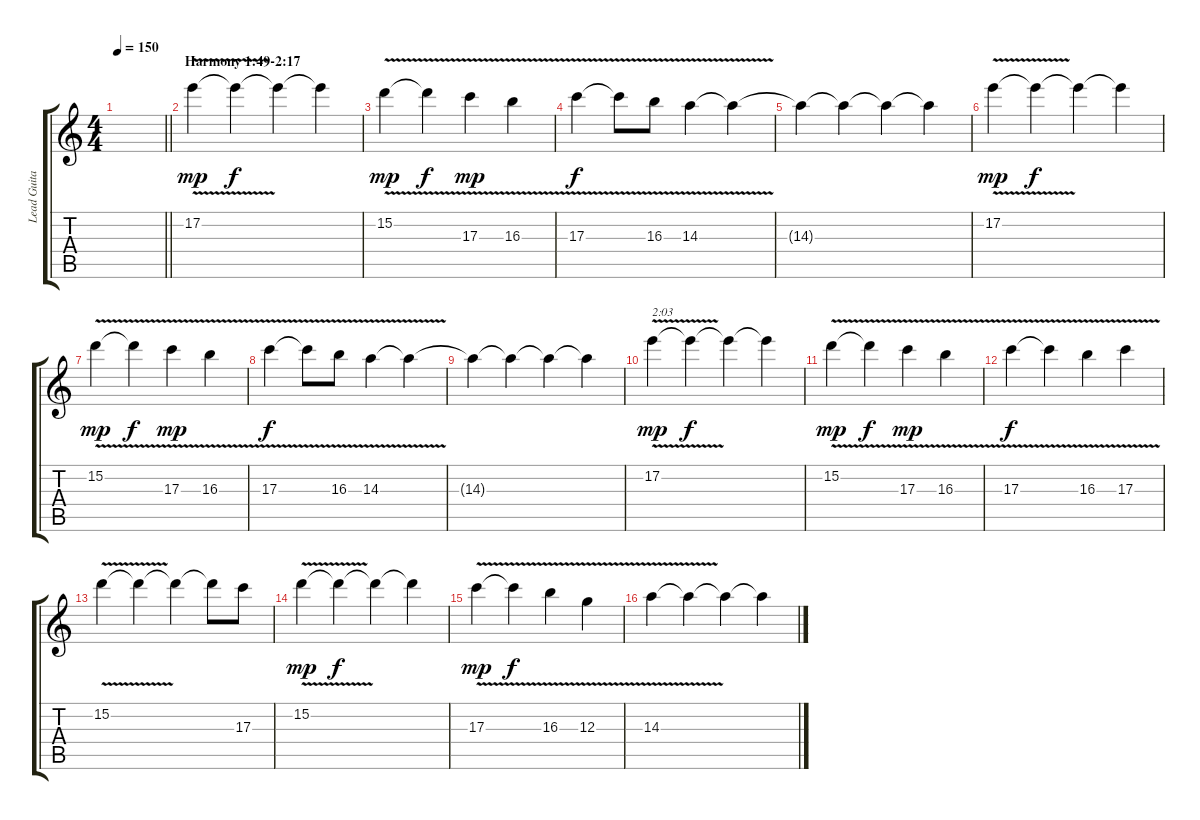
\track ("Lead Guitar Verse 2" "Lead Guita") {instrument overdrivenguitar}
\staff {score tabs}
\tuning (E4 B3 G3 D3 A2 E2) {hide}
\ts (4 4)
\tempo 150
\clef g2
\barLineRight lightlight
\ks c
|
\section ("" "Harmony 1:49-2:17")
17.2{v}.4{dy mp} 17.2{t}.4{dy f} 17.2{t}.4 17.2{t}.4 |
15.2{v}.4{dy mp} 15.2{t}.4{dy f} 17.3{v}.4{dy mp} 16.3{v}.4 |
17.3{v}.4{dy f} 17.3{t}.8 16.3{v}.8 14.3{v}.4 14.3{t}.4 |
14.3{t}.4 14.3{t}.4 14.3{t}.4 14.3{t}.4 |
17.2{v}.4{dy mp} 17.2{t}.4{dy f} 17.2{t}.4 17.2{t}.4 |
15.2{v}.4{dy mp} 15.2{t}.4{dy f} 17.3{v}.4{dy mp} 16.3{v}.4 |
17.3{v}.4{dy f} 17.3{t}.8 16.3{v}.8 14.3{v}.4 14.3{t}.4 |
14.3{t}.4 14.3{t}.4 14.3{t}.4 14.3{t}.4 |
17.2{v}.4{txt "2:03" dy mp} 17.2{t}.4{dy f} 17.2{t}.4 17.2{t}.4 |
15.2{v}.4{dy mp} 15.2{t}.4{dy f} 17.3{v}.4{dy mp} 16.3{v}.4 |
17.3{v}.4{dy f} 17.3{t}.4 16.3{v}.4 17.3{v}.4 |
15.2{v}.4 15.2{t}.4 15.2{t}.4 15.2{t}.8 17.3.8 |
15.2{v}.4{dy mp} 15.2{t}.4{dy f} 15.2{t}.4 15.2{t}.4 |
17.3{v}.4{dy mp} 17.3{t}.4{dy f} 16.3{v}.4 12.3{v}.4 |
14.3{v}.4 14.3{t}.4 14.3{t}.4 14.3{t}.4
